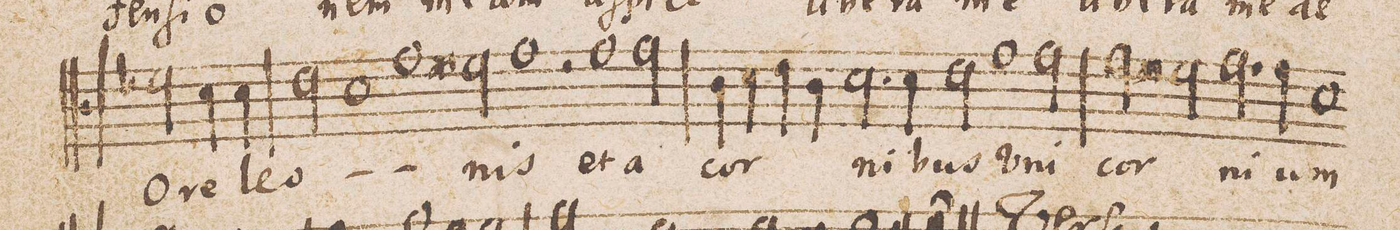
**kern	**text
*I"Alto	*
*clefC3	*
*k[]	*
*met(C)	*
*M2/1	*
2fn\	o-
4d\	-re
4d\	le-
2e\	-o-
1d\	.
=21-	=21-
1g	.
2f#X\	.
=22-	=22-
1g	-nis
2rf	.
1g\	et
=23-	=23-
2g\	a
4c\	cor-
4d\	.
4e\	.
4c\	.
=24-	=24-
2.d\	.
4d\	-ni-
2e\	-bus
1g\	U-
=25-	=25-
2g\	-ni
2g\	cor-
2f#X\	.
=26-	=26-
2.g\	-ni-
4g\	-um
1d	.
=27-	=27-
*-	*-
